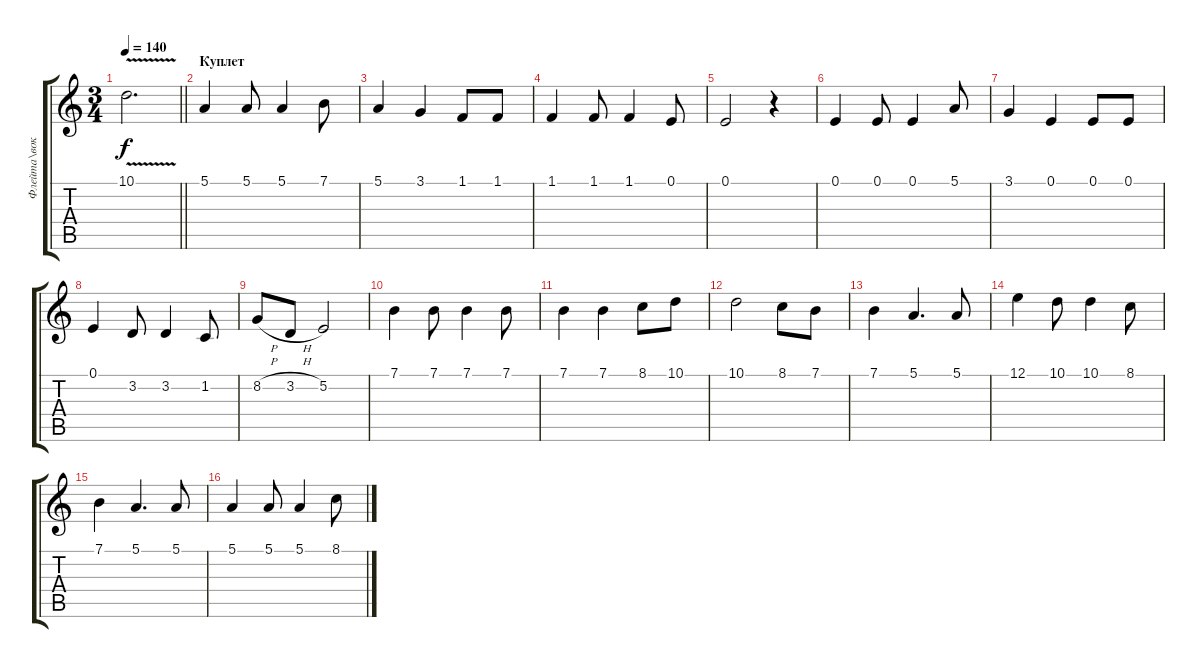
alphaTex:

\track ("Флейта\\вокал" "Флейта\\вок") {instrument flute}
\staff {score tabs}
\tuning (E4 B3 G3 D3 A2 E2) {hide}
\ts (3 4)
\tempo 140
\clef g2
\barLineRight lightlight
\ks c
10.1{v}.2{d dy f} |
\section ("" "Куплет")
5.1.4 5.1.8 5.1.4 7.1.8 |
5.1.4 3.1.4 1.1.8 1.1.8 |
1.1.4 1.1.8 1.1.4 0.1.8 |
0.1.2 r.4 |
0.1.4 0.1.8 0.1.4 5.1.8 |
3.1.4 0.1.4 0.1.8 0.1.8 |
0.1.4 3.2.8 3.2.4 1.2.8 |
8.2{h}.8 3.2{h}.8 5.2.2 |
7.1.4 7.1.8 7.1.4 7.1.8 |
7.1.4 7.1.4 8.1.8 10.1.8 |
10.1.2 8.1.8 7.1.8 |
7.1.4 5.1.4{d} 5.1.8 |
12.1.4 10.1.8 10.1.4 8.1.8 |
7.1.4 5.1.4{d} 5.1.8 |
5.1.4 5.1.8 5.1.4 8.1.8
